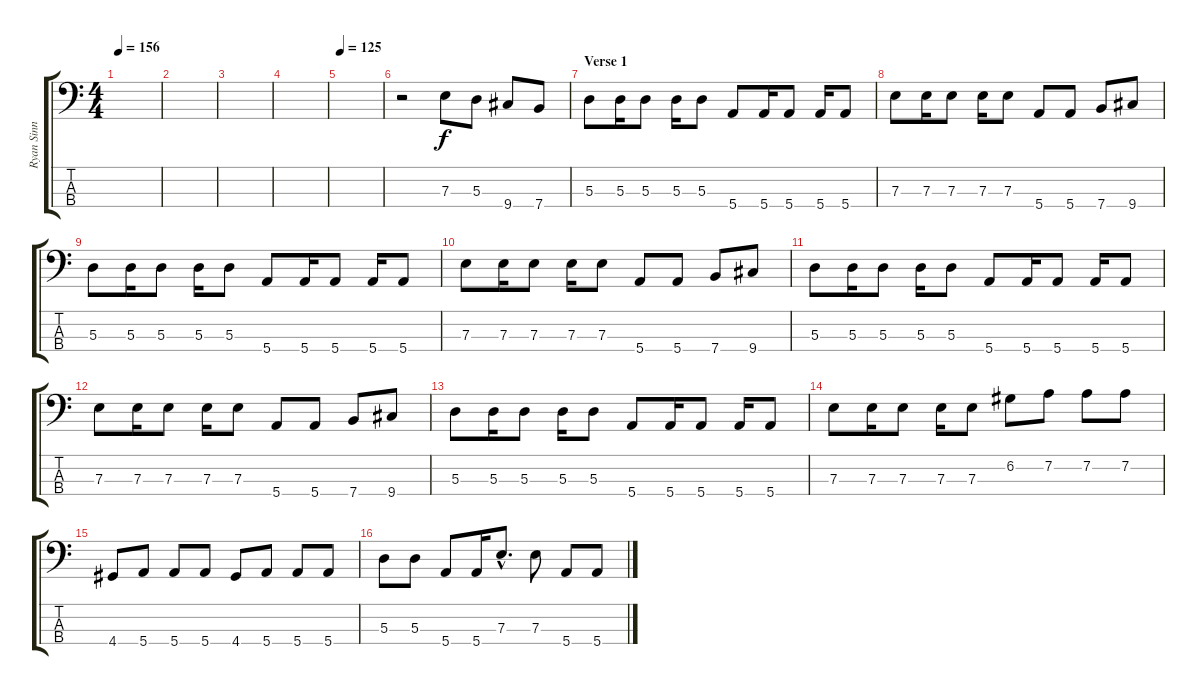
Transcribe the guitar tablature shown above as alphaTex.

\track ("Ryan Sinn" "Ryan Sinn") {instrument electricbasspick}
\staff {score tabs}
\tuning (G2 D2 A1 E1) {hide}
\ts (4 4)
\tempo 156
\clef f4
\ks c
|
|
|
|
\tempo 125
|
r.2 7.3.8 5.3.8 9.4.8 7.4.8 |
\section ("" "Verse 1")
5.3.8 5.3.16 5.3.8 5.3.16 5.3.8 5.4.8 5.4.16 5.4.8 5.4.16 5.4.8 |
7.3.8 7.3.16 7.3.8 7.3.16 7.3.8 5.4.8 5.4.8 7.4.8 9.4.8 |
5.3.8 5.3.16 5.3.8 5.3.16 5.3.8 5.4.8 5.4.16 5.4.8 5.4.16 5.4.8 |
7.3.8 7.3.16 7.3.8 7.3.16 7.3.8 5.4.8 5.4.8 7.4.8 9.4.8 |
5.3.8 5.3.16 5.3.8 5.3.16 5.3.8 5.4.8 5.4.16 5.4.8 5.4.16 5.4.8 |
7.3.8 7.3.16 7.3.8 7.3.16 7.3.8 5.4.8 5.4.8 7.4.8 9.4.8 |
5.3.8 5.3.16 5.3.8 5.3.16 5.3.8 5.4.8 5.4.16 5.4.8 5.4.16 5.4.8 |
7.3.8 7.3.16 7.3.8 7.3.16 7.3.8 6.2.8 7.2.8 7.2.8 7.2.8 |
4.4.8 5.4.8 5.4.8 5.4.8 4.4.8 5.4.8 5.4.8 5.4.8 |
5.3.8 5.3.8 5.4.8 5.4.16 7.3{hac}.8{d} 7.3.8 5.4.8 5.4.8
